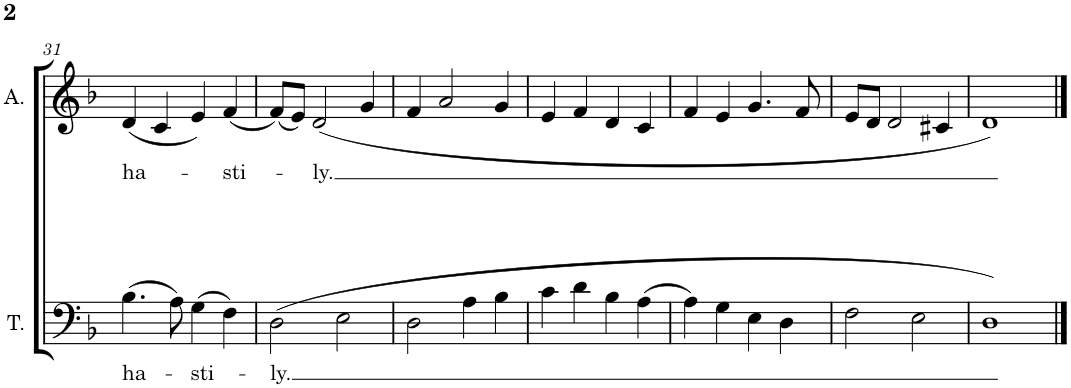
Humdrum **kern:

**kern	**text	**kern	**text
*part2	*part2	*part1	*part1
*staff2	*staff2	*staff1	*staff1
*I"Tenor	*	*I"Alto	*
*I'T.	*	*I'A.	*
!!LO:PB:g=z
*clefF4	*	*clefG2	*
*k[b-]	*	*k[b-]	*
*M2/2	*	*M2/2	*
=31	=31	=31	=31
!	!LO:LY:b	!	!LO:LY:b
(4.B-\	ha-	(4d/	ha-
.	.	4c/)	.
8A\)	.	.	.
!	!LO:LY:b	!	!
(4G\	-sti-	4e/	.
!	!	!	!LO:LY:b
4F\)	.	(4f/	-sti-
=32	=32	=32	=32
!	!LO:LY:b	!	!
(2D\	-ly.	(8f/L)	.
.	.	8e/J)	.
!	!	!	!LO:LY:b
.	.	(2d/	-ly.
2E\	.	.	.
.	.	4g/	.
=33	=33	=33	=33
2D\	.	4f/	.
.	.	2a/	.
4A\	.	.	.
4B-\	.	4g/	.
=34	=34	=34	=34
4c\	.	4e/	.
4d\)	.	4f/	.
4B-\	.	4d/	.
(4A\	.	4c/	.
=35	=35	=35	=35
4A\)	.	4f/	.
4G\	.	4e/	.
4E\	.	4.g/	.
4D\	.	.	.
.	.	8f/	.
=36	=36	=36	=36
2F\	.	8e/L	.
.	.	8d/J	.
.	.	2d/	.
2E\	.	.	.
.	.	4c#X/	.
=37	=37	=37	=37
1D	.	1d)	.
==	==	==	==
*-	*-	*-	*-
